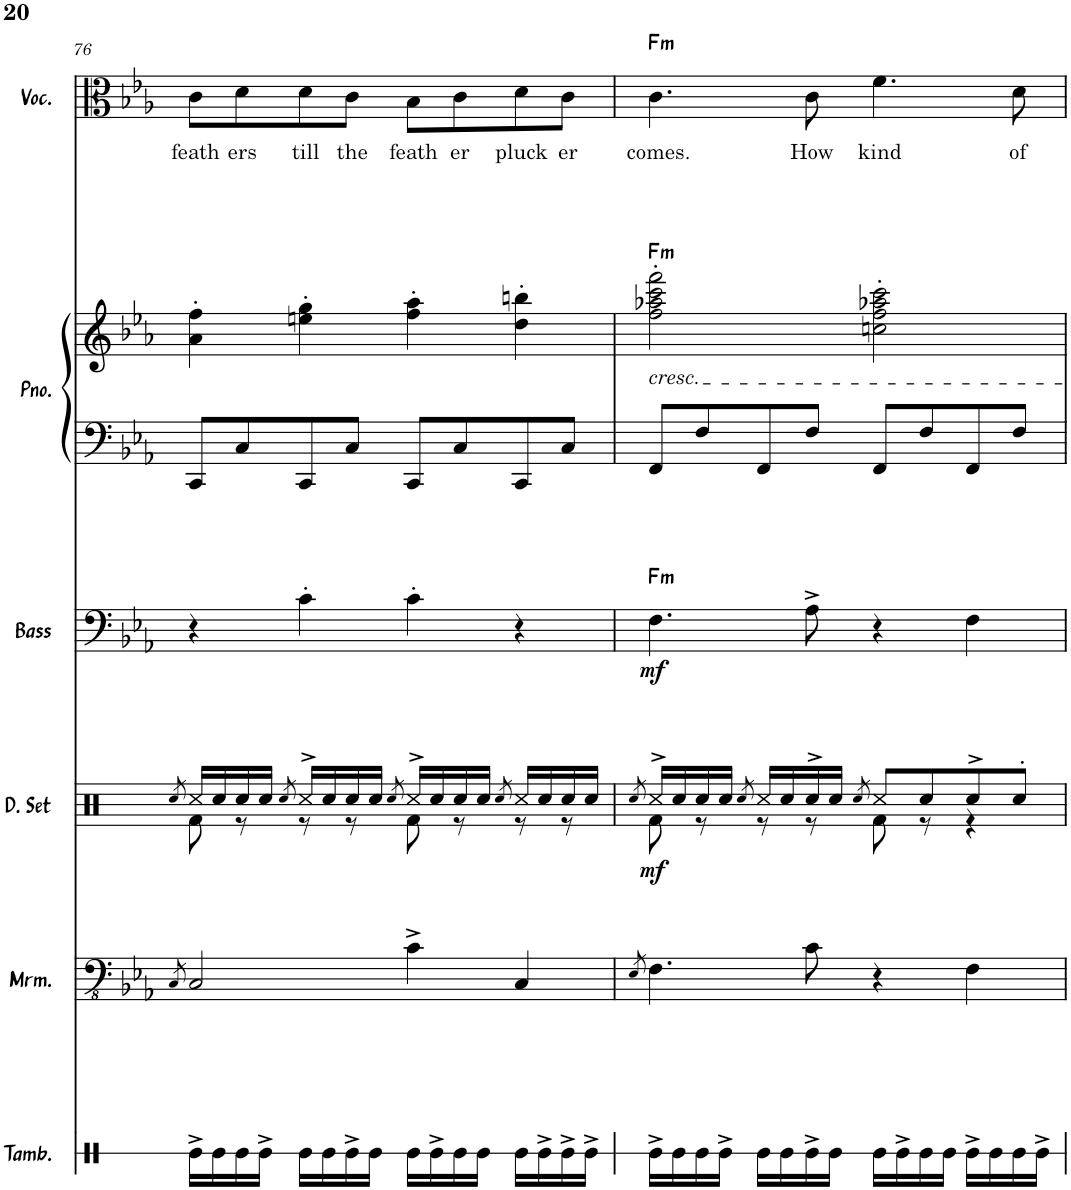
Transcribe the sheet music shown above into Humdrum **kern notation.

**kern	**kern	**kern	**dynam	**kern	**dynam	**harte	**kern	**kern	**harte	**kern	**text	**harte
*part6	*part5	*part4	*part4	*part3	*part3	*part3	*part2	*part2	*part2	*part1	*part1	*part1
*staff7	*staff6	*staff5	*staff5	*staff4	*staff4	*	*staff3	*staff2	*	*staff1	*staff1	*
*I"Tambourine	*I"Marimba	*I"Drumset	*	*I"Acoustic Bass	*	*	*I"Piano	*	*	*I"Vocals	*	*
*I'Tamb.	*I'Mrm.	*I'D. Set	*	*I'Bass	*	*	*I'Pno.	*	*	*I'Voc.	*	*
!!LO:PB:g=z
*clefX	*clefFv4	*clefX	*	*clefF4	*	*	*clefF4	*clefG2	*	*clefC3	*	*
*	*	*	*	*Trd7c12	*	*	*	*	*	*	*	*
*k[]	*k[b-e-a-]	*k[]	*	*k[b-e-a-]	*	*	*k[b-e-a-]	*k[b-e-a-]	*	*k[b-e-a-]	*	*
*M4/4	*M4/4	*M4/4	*	*M4/4	*	*	*M4/4	*M4/4	*	*M4/4	*	*
=76	=76	=76	=76	=76	=76	=76	=76	=76	=76	=76	=76	=76
.	8qCC/	8qRcc/	.	.	.	.	.	.	.	.	.	.
*	*	*^	*	*	*	*	*	*	*	*	*	*
!	!	!	!	!	!	!	!	!	!	!	!	!LO:LY:b	!
16Re^\LL	2CC/	16Rcc/LL	8Rf\	.	4r	.	.	8CC/L	4a-\' 4ff\'	.	8c\L	feath	.
16Re\	.	16Rcc/	.	.	.	.	.	.	.	.	.	.	.
!	!	!	!	!	!	!	!	!	!	!	!	!LO:LY:b	!
16Re\	.	16Rcc/	8r	.	.	.	.	8C/	.	.	8d\	ers	.
16Re^\JJ	.	16Rcc/JJ	.	.	.	.	.	.	.	.	.	.	.
.	.	8qRcc/	.	.	.	.	.	.	.	.	.	.	.
!	!	!	!	!	!	!	!	!	!	!	!	!LO:LY:b	!
16Re\LL	.	16Rcc^/LL	8r	.	4c'\	.	.	8CC/	4een\' 4gg\'	.	8d\	till	.
16Re\	.	16Rcc/	.	.	.	.	.	.	.	.	.	.	.
!	!	!	!	!	!	!	!	!	!	!	!	!LO:LY:b	!
16Re^\	.	16Rcc/	8r	.	.	.	.	8C/J	.	.	8c\J	the	.
16Re\JJ	.	16Rcc/JJ	.	.	.	.	.	.	.	.	.	.	.
.	.	8qRcc/	.	.	.	.	.	.	.	.	.	.	.
!	!	!	!	!	!	!	!	!	!	!	!	!LO:LY:b	!
16Re\LL	4C^\	16Rcc^/LL	8Rf\	.	4c'\	.	.	8CC/L	4ff\' 4aa-\'	.	8B-\L	feath	.
16Re^\	.	16Rcc/	.	.	.	.	.	.	.	.	.	.	.
!	!	!	!	!	!	!	!	!	!	!	!	!LO:LY:b	!
16Re\	.	16Rcc/	8r	.	.	.	.	8C/	.	.	8c\	er	.
16Re\JJ	.	16Rcc/JJ	.	.	.	.	.	.	.	.	.	.	.
.	.	8qRcc/	.	.	.	.	.	.	.	.	.	.	.
!	!	!	!	!	!	!	!	!	!	!	!	!LO:LY:b	!
16Re\LL	4CC/	16Rcc/LL	8r	.	4r	.	.	8CC/	4dd\' 4bbn\'	.	8d\	pluck	.
16Re^\	.	16Rcc/	.	.	.	.	.	.	.	.	.	.	.
!	!	!	!	!	!	!	!	!	!	!	!	!LO:LY:b	!
16Re^\	.	16Rcc/	8r	.	.	.	.	8C/J	.	.	8c\J	er	.
16Re^\JJ	.	16Rcc/JJ	.	.	.	.	.	.	.	.	.	.	.
=77	=77	=77	=77	=77	=77	=77	=77	=77	=77	=77	=77	=77	=77
.	8qEE-/	8qRcc/	.	.	.	.	.	.	.	.	.	.	.
!	!	!	!	!	!	!	!	!	!LO:TX:b:i:t=cresc.	!	!	!	!
!	!	!	!	!LO:DY:b	!	!LO:DY:b	!LO:H:kt=m	!	!	!LO:H:kt=m	!	!LO:LY:b	!LO:H:kt=m
16Re^\LL	4.FF\	16Rcc^/LL	8Rf\	mf	4.F\	mf	F:min	8FF/L	2ff\' 2aa-X\' 2ccc\' 2fff\'	F:min	4.c\	comes.	F:min
16Re\	.	16Rcc/	.	.	.	.	.	.	.	.	.	.	.
16Re\	.	16Rcc/	8r	.	.	.	.	8F/	.	.	.	.	.
16Re^\JJ	.	16Rcc/JJ	.	.	.	.	.	.	.	.	.	.	.
.	.	8qRcc/	.	.	.	.	.	.	.	.	.	.	.
16Re\LL	.	16Rcc/LL	8r	.	.	.	.	8FF/	.	.	.	.	.
16Re\	.	16Rcc/	.	.	.	.	.	.	.	.	.	.	.
!	!	!	!	!	!	!	!	!	!	!	!	!LO:LY:b	!
16Re^\	8C\	16Rcc^/	8r	.	8A-^\	.	.	8F/J	.	.	8c\	How	.
16Re\JJ	.	16Rcc/JJ	.	.	.	.	.	.	.	.	.	.	.
.	.	8qRcc/	.	.	.	.	.	.	.	.	.	.	.
!	!	!	!	!	!	!	!	!	!	!	!	!LO:LY:b	!
16Re\LL	4r	8Rcc/L	8Rf\	.	4r	.	.	8FF/L	2ccn\' 2ff\' 2aa-X\' 2ccc\'	.	4.f\	kind	.
16Re^\	.	.	.	.	.	.	.	.	.	.	.	.	.
16Re\	.	8Rcc/	8r	.	.	.	.	8F/	.	.	.	.	.
16Re\JJ	.	.	.	.	.	.	.	.	.	.	.	.	.
16Re^\LL	4FF\	8Rcc^/	4r	.	4F\	.	.	8FF/	.	.	.	.	.
16Re\	.	.	.	.	.	.	.	.	.	.	.	.	.
!	!	!	!	!	!	!	!	!	!	!	!	!LO:LY:b	!
16Re\	.	8Rcc'/J	.	.	.	.	.	8F/J	.	.	8d\	of	.
16Re^\JJ	.	.	.	.	.	.	.	.	.	.	.	.	.
*	*	*v	*v	*	*	*	*	*	*	*	*	*	*
=	=	=	=	=	=	=	=	=	=	=	=	=
*-	*-	*-	*-	*-	*-	*-	*-	*-	*-	*-	*-	*-
